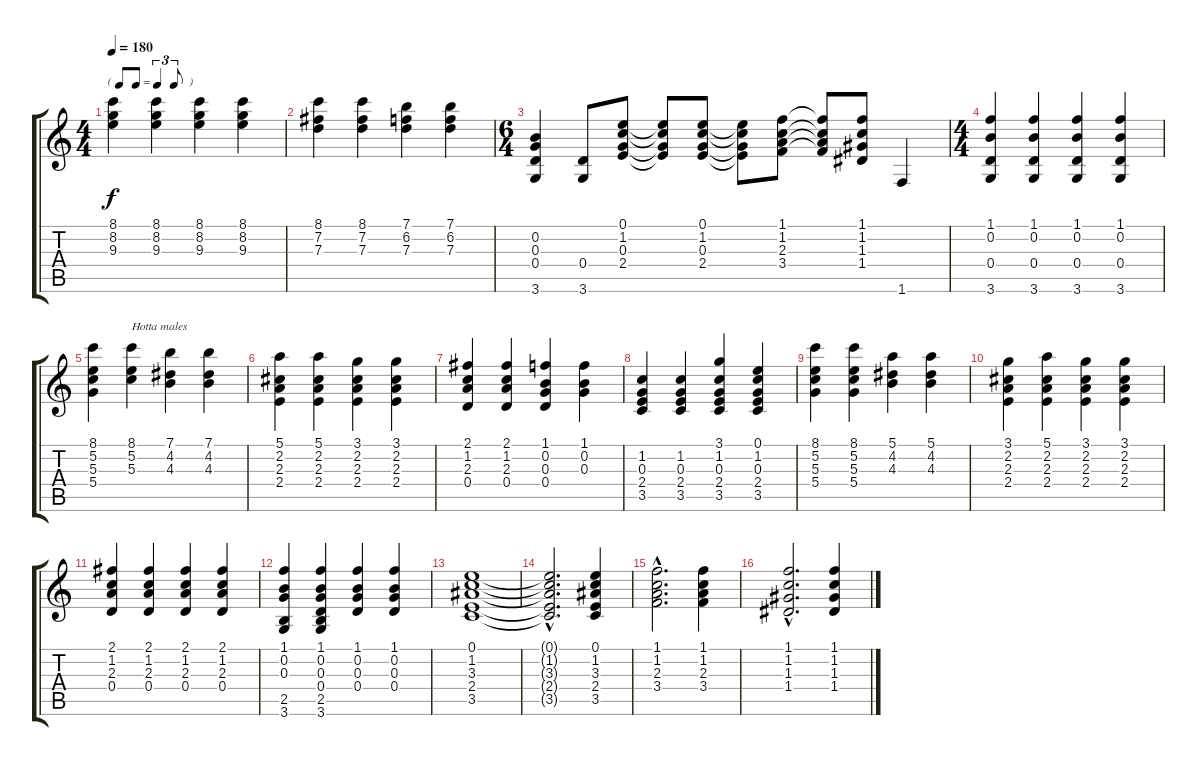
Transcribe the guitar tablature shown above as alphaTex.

\track "" {instrument acousticguitarnylon}
\staff {score tabs}
\tuning (E4 B3 G3 D3 A2 E2) {hide}
\ts (4 4)
\tf triplet8th
\tempo 180
\clef g2
\ks c
(8.1 8.2 9.3).4{dy f instrument acousticguitarnylon} (8.1 8.2 9.3).4 (8.1 8.2 9.3).4 (8.1 8.2 9.3).4 |
(8.1 7.2 7.3).4 (8.1 7.2 7.3).4 (7.1 6.2 7.3).4 (7.1 6.2 7.3).4 |
\ts (6 4)
(0.2 0.3 0.4 3.6).4 (0.4 3.6).8 (0.1 1.2 0.3 2.4).8 (0.1{t} 1.2{t} 0.3{t} 2.4{t}).8 (0.1 1.2 0.3 2.4).8 (0.1{t} 1.2{t} 0.3{t} 2.4{t}).8 (1.1 1.2 2.3 3.4).8 (1.1{t} 1.2{t} 2.3{t} 3.4{t}).8 (1.1 1.2 1.3 1.4).8 1.6.4 |
\ts (4 4)
(1.1 0.2 0.4 3.6).4 (1.1 0.2 0.4 3.6).4 (1.1 0.2 0.4 3.6).4 (1.1 0.2 0.4 3.6).4 |
(8.1 5.2 5.3 5.4).4 (8.1 5.2 5.3).4{txt "Hotta males"} (7.1 4.2 4.3).4 (7.1 4.2 4.3).4 |
(5.1 2.2 2.3 2.4).4 (5.1 2.2 2.3 2.4).4 (3.1 2.2 2.3 2.4).4 (3.1 2.2 2.3 2.4).4 |
(2.1 1.2 2.3 0.4).4 (2.1 1.2 2.3 0.4).4 (1.1 0.2 0.3 0.4).4 (1.1 0.2 0.3).4 |
(1.2 0.3 2.4 3.5).4 (1.2 0.3 2.4 3.5).4 (3.1 1.2 0.3 2.4 3.5).4 (0.1 1.2 0.3 2.4 3.5).4 |
(8.1 5.2 5.3 5.4).4 (8.1 5.2 5.3 5.4).4 (5.1 4.2 4.3).4 (5.1 4.2 4.3).4 |
(3.1 2.2 2.3 2.4).4 (5.1 2.2 2.3 2.4).4 (3.1 2.2 2.3 2.4).4 (3.1 2.2 2.3 2.4).4 |
(2.1 1.2 2.3 0.4).4 (2.1 1.2 2.3 0.4).4 (2.1 1.2 2.3 0.4).4 (2.1 1.2 2.3 0.4).4 |
(1.1 0.2 0.3 2.5 3.6).4 (1.1 0.2 0.3 0.4 2.5 3.6).4 (1.1 0.2 0.3 0.4).4 (1.1 0.2 0.3 0.4).4 |
(0.1 1.2 3.3 2.4 3.5).1 |
(0.1{hac t} 1.2{hac t} 3.3{hac t} 2.4{hac t} 3.5{hac t}).2{d} (0.1 1.2 3.3 2.4 3.5).4 |
(1.1{hac} 1.2{hac} 2.3{hac} 3.4{hac}).2{d} (1.1 1.2 2.3 3.4).4 |
(1.1{hac} 1.2{hac} 1.3{hac} 1.4{hac}).2{d} (1.1 1.2 1.3 1.4).4
